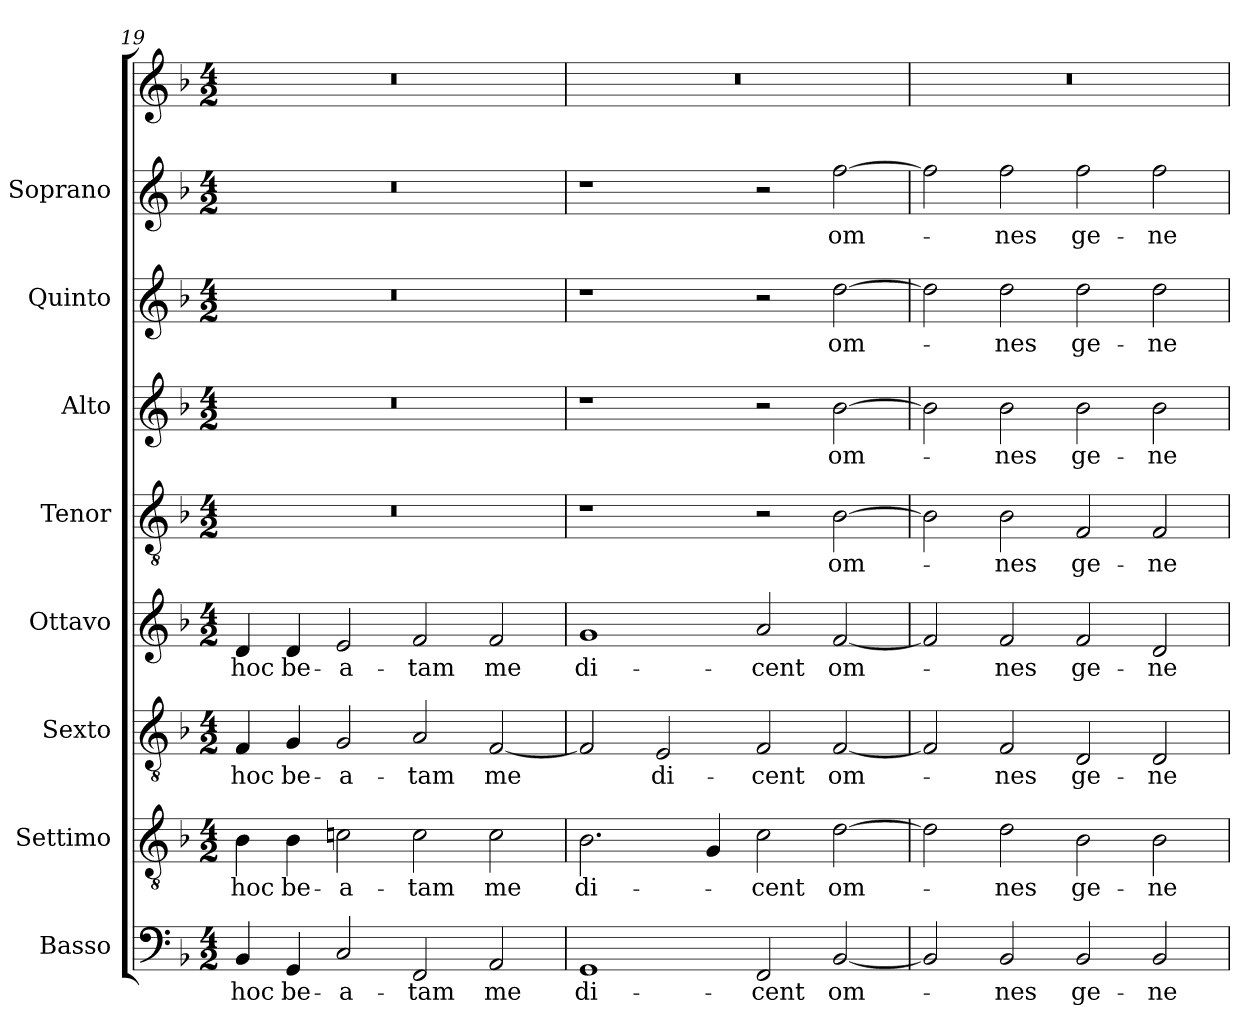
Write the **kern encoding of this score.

**kern	**text	**kern	**text	**kern	**text	**kern	**text	**kern	**text	**kern	**text	**kern	**text	**kern	**text	**kern
*part9	*part9	*part8	*part8	*part7	*part7	*part6	*part6	*part5	*part5	*part4	*part4	*part3	*part3	*part2	*part2	*part1
*staff9	*staff9	*staff8	*staff8	*staff7	*staff7	*staff6	*staff6	*staff5	*staff5	*staff4	*staff4	*staff3	*staff3	*staff2	*staff2	*staff1
*I"Basso	*	*I"Settimo	*	*I"Sexto	*	*I"Ottavo	*	*I"Tenor	*	*I"Alto	*	*I"Quinto	*	*I"Soprano	*	*
*I'B.	*	*I'St.	*	*	*	*I'Ot.	*	*I'T.	*	*I'A.	*	*I'Q.	*	*I'S.	*	*
*clefF4	*	*clefGv2	*	*clefGv2	*	*clefG2	*	*clefGv2	*	*clefG2	*	*clefG2	*	*clefG2	*	*clefG2
*	*	*ITrd7c12	*	*ITrd7c12	*	*	*	*ITrd7c12	*	*	*	*	*	*	*	*
*k[b-]	*	*k[b-]	*	*k[b-]	*	*k[b-]	*	*k[b-]	*	*k[b-]	*	*k[b-]	*	*k[b-]	*	*k[b-]
*F:	*	*F:	*	*F:	*	*F:	*	*F:	*	*F:	*	*F:	*	*F:	*	*F:
*M4/2	*	*M4/2	*	*M4/2	*	*M4/2	*	*M4/2	*	*M4/2	*	*M4/2	*	*M4/2	*	*M4/2
=19	=19	=19	=19	=19	=19	=19	=19	=19	=19	=19	=19	=19	=19	=19	=19	=19
!	!LO:LY:b:color=#000000	!	!	!	!	!	!	!	!	!	!	!	!	!	!	!
!	!	!	!LO:LY:b:color=#000000	!	!	!	!	!	!	!	!	!	!	!	!	!
!	!	!	!	!	!LO:LY:b:color=#000000	!	!	!	!	!	!	!	!	!	!	!
!	!	!	!	!	!	!	!LO:LY:b:color=#000000	!LO:N:vis=1	!	!LO:N:vis=1	!	!LO:N:vis=1	!	!LO:N:vis=1	!	!LO:N:vis=1
4BB-i/	hoc	4BB-i\	hoc	4FFi/	hoc	4di/	hoc	0r	.	0r	.	0r	.	0r	.	0r
!	!LO:LY:b:color=#000000	!	!	!	!	!	!	!	!	!	!	!	!	!	!	!
!	!	!	!LO:LY:b:color=#000000	!	!	!	!	!	!	!	!	!	!	!	!	!
!	!	!	!	!	!LO:LY:b:color=#000000	!	!	!	!	!	!	!	!	!	!	!
!	!	!	!	!	!	!	!LO:LY:b:color=#000000	!	!	!	!	!	!	!	!	!
4GGi/	be-	4BB-i\	be-	4GGi/	be-	4di/	be-	.	.	.	.	.	.	.	.	.
!	!LO:LY:b:color=#000000	!	!	!	!	!	!	!	!	!	!	!	!	!	!	!
!	!	!	!LO:LY:b:color=#000000	!	!	!	!	!	!	!	!	!	!	!	!	!
!	!	!	!	!	!LO:LY:b:color=#000000	!	!	!	!	!	!	!	!	!	!	!
!	!	!	!	!	!	!	!LO:LY:b:color=#000000	!	!	!	!	!	!	!	!	!
2Ci/	-a-	2Cni\	-a-	2GGi/	-a-	2ei/	-a-	.	.	.	.	.	.	.	.	.
!	!LO:LY:b:color=#000000	!	!	!	!	!	!	!	!	!	!	!	!	!	!	!
!	!	!	!LO:LY:b:color=#000000	!	!	!	!	!	!	!	!	!	!	!	!	!
!	!	!	!	!	!LO:LY:b:color=#000000	!	!	!	!	!	!	!	!	!	!	!
!	!	!	!	!	!	!	!LO:LY:b:color=#000000	!	!	!	!	!	!	!	!	!
2FFi/	-tam	2Ci\	-tam	2AAi/	-tam	2fi/	-tam	.	.	.	.	.	.	.	.	.
!	!LO:LY:b:color=#000000	!	!	!	!	!	!	!	!	!	!	!	!	!	!	!
!	!	!	!LO:LY:b:color=#000000	!	!	!	!	!	!	!	!	!	!	!	!	!
!	!	!	!	!	!LO:LY:b:color=#000000	!	!	!	!	!	!	!	!	!	!	!
!	!	!	!	!	!	!	!LO:LY:b:color=#000000	!	!	!	!	!	!	!	!	!
2AAi/	me	2Ci\	me	[2FFi/	me	2fi/	me	.	.	.	.	.	.	.	.	.
=20	=20	=20	=20	=20	=20	=20	=20	=20	=20	=20	=20	=20	=20	=20	=20	=20
!	!LO:LY:b:color=#000000	!	!	!	!	!	!	!	!	!	!	!	!	!	!	!
!	!	!	!LO:LY:b:color=#000000	!	!	!	!	!	!	!	!	!	!	!	!	!
!	!	!	!	!	!	!	!LO:LY:b:color=#000000	!	!	!	!	!	!	!	!	!LO:N:vis=1
1GGi	di-	2.BB-i\	di-	2FFi/]	.	1gi	di-	1r	.	1r	.	1r	.	1r	.	0r
!	!	!	!	!	!LO:LY:b:color=#000000	!	!	!	!	!	!	!	!	!	!	!
.	.	.	.	2EEi/	di-	.	.	.	.	.	.	.	.	.	.	.
.	.	4GGi/	.	.	.	.	.	.	.	.	.	.	.	.	.	.
!	!LO:LY:b:color=#000000	!	!	!	!	!	!	!	!	!	!	!	!	!	!	!
!	!	!	!LO:LY:b:color=#000000	!	!	!	!	!	!	!	!	!	!	!	!	!
!	!	!	!	!	!LO:LY:b:color=#000000	!	!	!	!	!	!	!	!	!	!	!
!	!	!	!	!	!	!	!LO:LY:b:color=#000000	!	!	!	!	!	!	!	!	!
2FFi/	-cent	2Ci\	-cent	2FFi/	-cent	2ai/	-cent	2r	.	2r	.	2r	.	2r	.	.
!	!LO:LY:b:color=#000000	!	!	!	!	!	!	!	!	!	!	!	!	!	!	!
!	!	!	!LO:LY:b:color=#000000	!	!	!	!	!	!	!	!	!	!	!	!	!
!	!	!	!	!	!LO:LY:b:color=#000000	!	!	!	!	!	!	!	!	!	!	!
!	!	!	!	!	!	!	!LO:LY:b:color=#000000	!	!	!	!	!	!	!	!	!
!	!	!	!	!	!	!	!	!	!LO:LY:b:color=#000000	!	!	!	!	!	!	!
!	!	!	!	!	!	!	!	!	!	!	!LO:LY:b:color=#000000	!	!	!	!	!
!	!	!	!	!	!	!	!	!	!	!	!	!	!LO:LY:b:color=#000000	!	!	!
!	!	!	!	!	!	!	!	!	!	!	!	!	!	!	!LO:LY:b:color=#000000	!
[2BB-i/	om-	[2Di\	om-	[2FFi/	om-	[2fi/	om-	[2BB-i\	om-	[2b-i\	om-	[2ddi\	om-	[2ffi\	om-	.
!!LO:LB:g=z
=21	=21	=21	=21	=21	=21	=21	=21	=21	=21	=21	=21	=21	=21	=21	=21	=21
!	!	!	!	!	!	!	!	!	!	!	!	!	!	!	!	!LO:N:vis=1
2BB-i/]	.	2Di\]	.	2FFi/]	.	2fi/]	.	2BB-i\]	.	2b-i\]	.	2ddi\]	.	2ffi\]	.	0r
!	!LO:LY:b:color=#000000	!	!	!	!	!	!	!	!	!	!	!	!	!	!	!
!	!	!	!LO:LY:b:color=#000000	!	!	!	!	!	!	!	!	!	!	!	!	!
!	!	!	!	!	!LO:LY:b:color=#000000	!	!	!	!	!	!	!	!	!	!	!
!	!	!	!	!	!	!	!LO:LY:b:color=#000000	!	!	!	!	!	!	!	!	!
!	!	!	!	!	!	!	!	!	!LO:LY:b:color=#000000	!	!	!	!	!	!	!
!	!	!	!	!	!	!	!	!	!	!	!LO:LY:b:color=#000000	!	!	!	!	!
!	!	!	!	!	!	!	!	!	!	!	!	!	!LO:LY:b:color=#000000	!	!	!
!	!	!	!	!	!	!	!	!	!	!	!	!	!	!	!LO:LY:b:color=#000000	!
2BB-i/	-nes	2Di\	-nes	2FFi/	-nes	2fi/	-nes	2BB-i\	-nes	2b-i\	-nes	2ddi\	-nes	2ffi\	-nes	.
!	!LO:LY:b:color=#000000	!	!	!	!	!	!	!	!	!	!	!	!	!	!	!
!	!	!	!LO:LY:b:color=#000000	!	!	!	!	!	!	!	!	!	!	!	!	!
!	!	!	!	!	!LO:LY:b:color=#000000	!	!	!	!	!	!	!	!	!	!	!
!	!	!	!	!	!	!	!LO:LY:b:color=#000000	!	!	!	!	!	!	!	!	!
!	!	!	!	!	!	!	!	!	!LO:LY:b:color=#000000	!	!	!	!	!	!	!
!	!	!	!	!	!	!	!	!	!	!	!LO:LY:b:color=#000000	!	!	!	!	!
!	!	!	!	!	!	!	!	!	!	!	!	!	!LO:LY:b:color=#000000	!	!	!
!	!	!	!	!	!	!	!	!	!	!	!	!	!	!	!LO:LY:b:color=#000000	!
2BB-i/	ge-	2BB-i\	ge-	2DDi/	ge-	2fi/	ge-	2FFi/	ge-	2b-i\	ge-	2ddi\	ge-	2ffi\	ge-	.
!	!LO:LY:b:color=#000000	!	!	!	!	!	!	!	!	!	!	!	!	!	!	!
!	!	!	!LO:LY:b:color=#000000	!	!	!	!	!	!	!	!	!	!	!	!	!
!	!	!	!	!	!LO:LY:b:color=#000000	!	!	!	!	!	!	!	!	!	!	!
!	!	!	!	!	!	!	!LO:LY:b:color=#000000	!	!	!	!	!	!	!	!	!
!	!	!	!	!	!	!	!	!	!LO:LY:b:color=#000000	!	!	!	!	!	!	!
!	!	!	!	!	!	!	!	!	!	!	!LO:LY:b:color=#000000	!	!	!	!	!
!	!	!	!	!	!	!	!	!	!	!	!	!	!LO:LY:b:color=#000000	!	!	!
!	!	!	!	!	!	!	!	!	!	!	!	!	!	!	!LO:LY:b:color=#000000	!
2BB-i/	-ne-	2BB-i\	-ne-	2DDi/	-ne-	2di/	-ne-	2FFi/	-ne-	2b-i\	-ne-	2ddi\	-ne-	2ffi\	-ne-	.
=	=	=	=	=	=	=	=	=	=	=	=	=	=	=	=	=
*-	*-	*-	*-	*-	*-	*-	*-	*-	*-	*-	*-	*-	*-	*-	*-	*-
